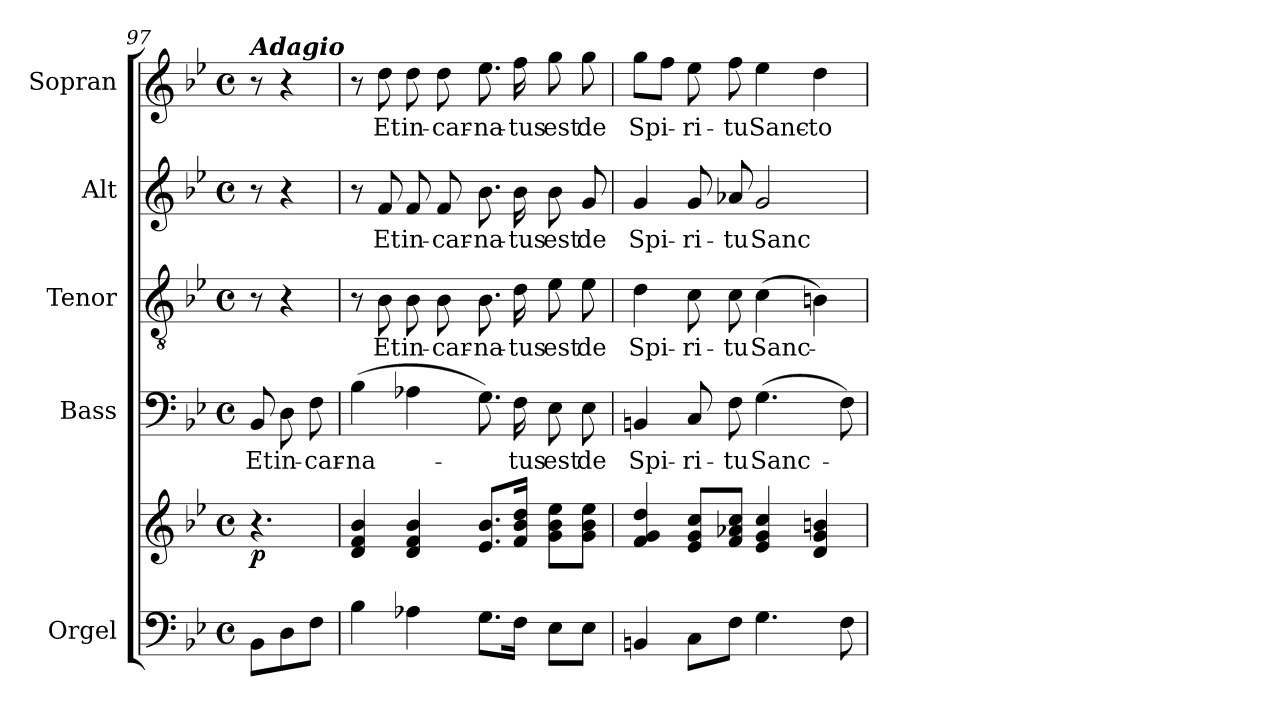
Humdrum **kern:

**kern	**kern	**dynam	**kern	**text	**kern	**text	**kern	**text	**kern	**text
*part5	*part5	*part5	*part4	*part4	*part3	*part3	*part2	*part2	*part1	*part1
*staff6	*staff5	*staff5/6	*staff4	*staff4	*staff3	*staff3	*staff2	*staff2	*staff1	*staff1
*I"Orgel	*	*	*I"Bass	*	*I"Tenor	*	*I"Alt	*	*I"Sopran	*
*I'Org.	*	*	*I'B.	*	*I'T.	*	*I'A.	*	*I'S.	*
!!LO:PB:g=z
*clefF4	*clefG2	*	*clefF4	*	*clefGv2	*	*clefG2	*	*clefG2	*
*k[b-e-]	*k[b-e-]	*	*k[b-e-]	*	*k[b-e-]	*	*k[b-e-]	*	*k[b-e-]	*
*B-:	*B-:	*	*B-:	*	*B-:	*	*B-:	*	*B-:	*
*M4/4	*M4/4	*	*M4/4	*	*M4/4	*	*M4/4	*	*M4/4	*
*met(c)	*met(c)	*	*met(c)	*	*met(c)	*	*met(c)	*	*met(c)	*
=97	=97	=97	=97	=97	=97	=97	=97	=97	=97	=97
!	!	!	!	!	!	!	!	!	!LO:TX:a:Bi:t=Adagio	!
!	!	!LO:DY:b	!	!LO:LY:b	!	!	!	!	!	!
8BB-\L	4.r	p	8BB-/	Et	8r	.	8r	.	8r	.
!	!	!	!	!LO:LY:b	!	!	!	!	!	!
8D\	.	.	8D\	in-	4r	.	4r	.	4r	.
!	!	!	!	!LO:LY:b	!	!	!	!	!	!
8F\J	.	.	8F\	-car-	.	.	.	.	.	.
=98	=98	=98	=98	=98	=98	=98	=98	=98	=98	=98
!	!	!	!	!LO:LY:b	!	!	!	!	!	!
4B-\	4d/ 4f/ 4b-/	.	(>4B-\	-na-	8r	.	8r	.	8r	.
!	!	!	!	!	!	!LO:LY:b	!	!LO:LY:b	!	!LO:LY:b
.	.	.	.	.	8B-\	Et	8f/	Et	8dd\	Et
!	!	!	!	!	!	!LO:LY:b	!	!LO:LY:b	!	!LO:LY:b
4A-X\	4d/ 4f/ 4b-/	.	4A-X\	.	8B-\	in-	8f/	in-	8dd\	in-
!	!	!	!	!	!	!LO:LY:b	!	!LO:LY:b	!	!LO:LY:b
.	.	.	.	.	8B-\	-car-	8f/	-car-	8dd\	-car-
!	!	!	!	!	!	!LO:LY:b	!	!LO:LY:b	!	!LO:LY:b
8.G\L	8.e-/ 8.b-/L	.	8.G\)	.	8.B-\	-na-	8.b-\	-na-	8.ee-\	-na-
!	!	!	!	!LO:LY:b	!	!LO:LY:b	!	!LO:LY:b	!	!LO:LY:b
16F\Jk	16f/ 16b-/ 16dd/Jk	.	16F\	-tus	16d\	-tus	16b-\	-tus	16ff\	-tus
!	!	!	!	!LO:LY:b	!	!LO:LY:b	!	!LO:LY:b	!	!LO:LY:b
8E-\L	8g\ 8b-\ 8ee-\L	.	8E-\	est	8e-\	est	8b-\	est	8gg\	est
!	!	!	!	!LO:LY:b	!	!LO:LY:b	!	!LO:LY:b	!	!LO:LY:b
8E-\J	8g\ 8b-\ 8ee-\J	.	8E-\	de	8e-\	de	8g/	de	8gg\	de
=99	=99	=99	=99	=99	=99	=99	=99	=99	=99	=99
!	!	!	!	!LO:LY:b	!	!LO:LY:b	!	!LO:LY:b	!	!LO:LY:b
4BBn/	4f/ 4g/ 4dd/	.	4BBn/	Spi-	4d\	Spi-	4g/	Spi-	8gg\L	Spi-
.	.	.	.	.	.	.	.	.	8ff\J	.
!	!	!	!	!LO:LY:b	!	!LO:LY:b	!	!LO:LY:b	!	!LO:LY:b
8C\L	8e-/ 8g/ 8cc/L	.	8C/	-ri-	8c\	-ri-	8g/	-ri-	8ee-\	-ri-
!	!	!	!	!LO:LY:b	!	!LO:LY:b	!	!LO:LY:b	!	!LO:LY:b
8F\J	8f/ 8a-X/ 8cc/J	.	8F\	-tu	8c\	-tu	8a-X/	-tu	8ff\	-tu
!	!	!	!	!LO:LY:b	!	!LO:LY:b	!	!LO:LY:b	!	!LO:LY:b
4.G\	4e-/ 4g/ 4cc/	.	(>4.G\	Sanc-	(>4c\	Sanc-	2g/	Sanc-	4ee-\	Sanc-
!	!	!	!	!	!	!	!	!	!	!LO:LY:b
.	4d/ 4g/ 4bn/	.	.	.	4Bn\)	.	.	.	4dd\	-to
8F\	.	.	8F\)	.	.	.	.	.	.	.
=	=	=	=	=	=	=	=	=	=	=
*-	*-	*-	*-	*-	*-	*-	*-	*-	*-	*-
